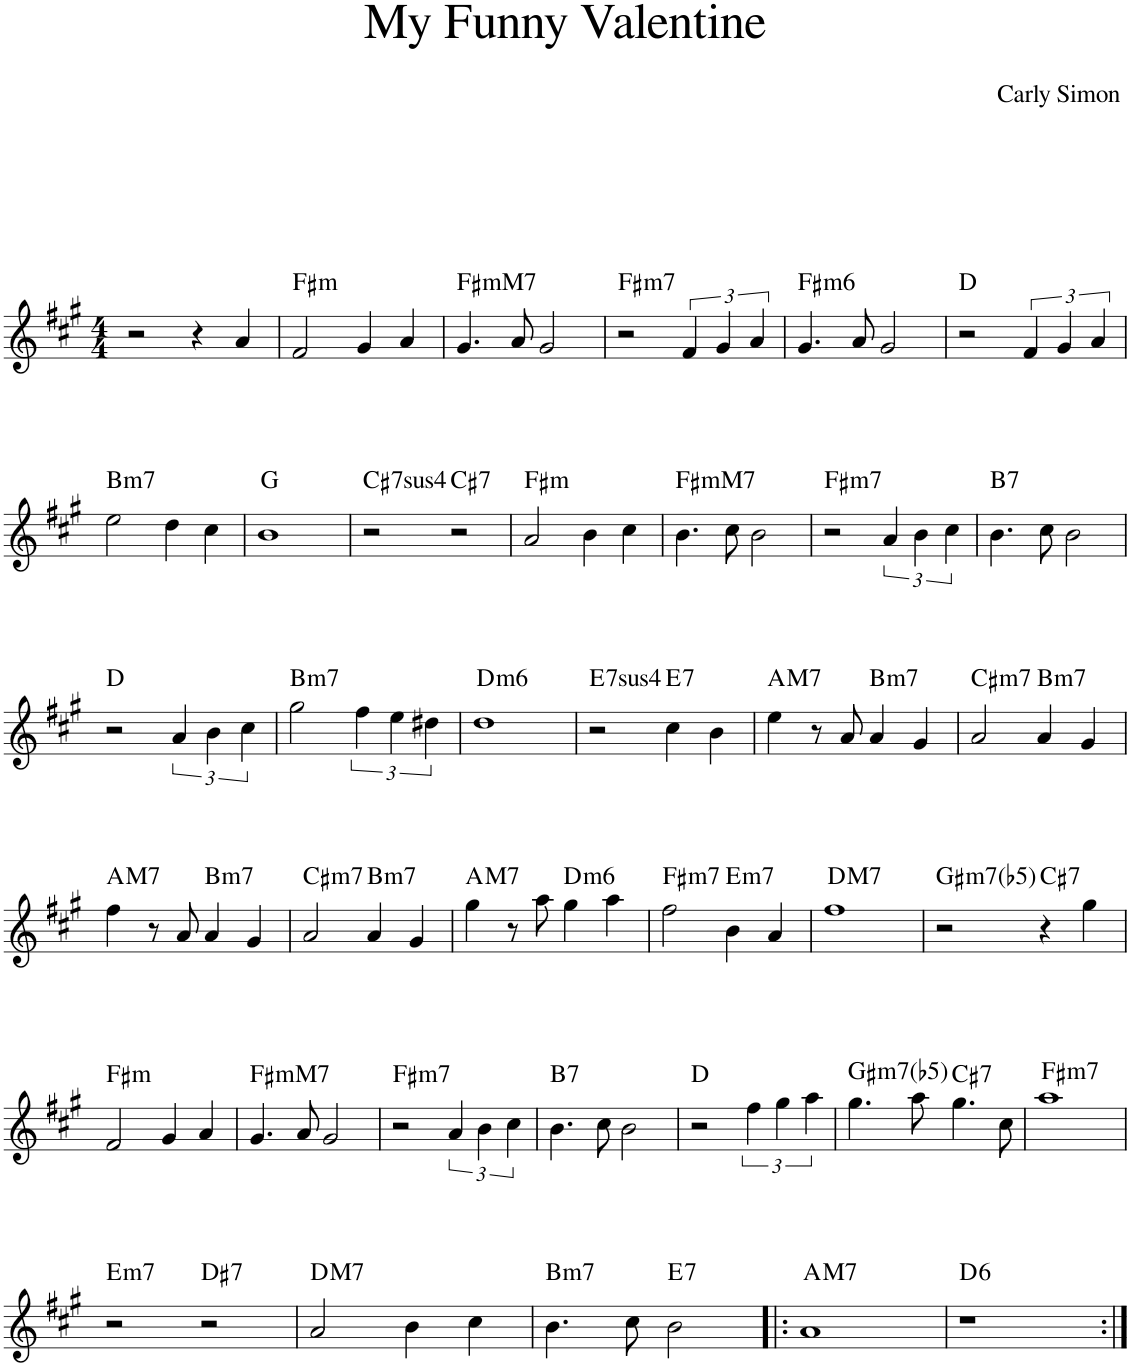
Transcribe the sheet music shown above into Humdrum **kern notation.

**kern	**harte
*part1	*part1
*staff1	*
*I"Piano	*
*I'Pno.	*
*clefG2	*
*k[f#c#g#]	*
*M4/4	*
=1	=1
2r	.
4r	.
4a/	.
=2	=2
!	!LO:H:kt=m
2f#/	F#:min
4g#/	.
4a/	.
=3	=3
!	!LO:H:kt=mM7
4.g#/	F#:minmaj7
8a/	.
2g#/	.
=4	=4
!	!LO:H:kt=m7
2r	F#:min7
6f#/	.
6g#/	.
6a/	.
=5	=5
!	!LO:H:kt=m6
4.g#/	F#:min6
8a/	.
2g#/	.
=6	=6
2r	D:maj
6f#/	.
6g#/	.
6a/	.
!!LO:LB:g=z
=7	=7
!	!LO:H:kt=m7
2ee\	B:min7
4dd\	.
4cc#\	.
=8	=8
1b	G:maj
=9	=9
!	!LO:H:kt=74
2r	C#:sus4(7)
!	!LO:H:kt=7
2r	C#:7
=10	=10
!	!LO:H:kt=m
2a/	F#:min
4b\	.
4cc#\	.
=11	=11
!	!LO:H:kt=mM7
4.b\	F#:minmaj7
8cc#\	.
2b\	.
=12	=12
!	!LO:H:kt=m7
2r	F#:min7
6a/	.
6b\	.
6cc#\	.
=13	=13
!	!LO:H:kt=7
4.b\	B:7
8cc#\	.
2b\	.
!!LO:LB:g=z
=14	=14
2r	D:maj
6a/	.
6b\	.
6cc#\	.
=15	=15
!	!LO:H:kt=m7
2gg#\	B:min7
6ff#\	.
6ee\	.
6dd#X\	.
=16	=16
!	!LO:H:kt=m6
1dd	D:min6
=17	=17
!	!LO:H:kt=74
2r	E:sus4(7)
!	!LO:H:kt=7
4cc#\	E:7
4b\	.
=18	=18
!	!LO:H:kt=M7
4ee\	A:maj7
8r	.
8a/	.
!	!LO:H:kt=m7
4a/	B:min7
4g#/	.
=19	=19
!	!LO:H:kt=m7
2a/	C#:min7
!	!LO:H:kt=m7
4a/	B:min7
4g#/	.
!!LO:LB:g=z
=20	=20
!	!LO:H:kt=M7
4ff#\	A:maj7
8r	.
8a/	.
!	!LO:H:kt=m7
4a/	B:min7
4g#/	.
=21	=21
!	!LO:H:kt=m7
2a/	C#:min7
!	!LO:H:kt=m7
4a/	B:min7
4g#/	.
=22	=22
!	!LO:H:kt=M7
4gg#\	A:maj7
8r	.
8aa\	.
!	!LO:H:kt=m6
4gg#\	D:min6
4aa\	.
=23	=23
!	!LO:H:kt=m7
2ff#\	F#:min7
!	!LO:H:kt=m7
4b\	E:min7
4a/	.
=24	=24
!	!LO:H:kt=M7
1ff#	D:maj7
=25	=25
!	!LO:H:kt=m7(b5)
2r	G#:hdim7
!	!LO:H:kt=7
4r	C#:7
4gg#\	.
!!LO:LB:g=z
=26	=26
!	!LO:H:kt=m
2f#/	F#:min
4g#/	.
4a/	.
=27	=27
!	!LO:H:kt=mM7
4.g#/	F#:minmaj7
8a/	.
2g#/	.
=28	=28
!	!LO:H:kt=m7
2r	F#:min7
6a/	.
6b\	.
6cc#\	.
=29	=29
!	!LO:H:kt=7
4.b\	B:7
8cc#\	.
2b\	.
=30	=30
2r	D:maj
6ff#\	.
6gg#\	.
6aa\	.
=31	=31
!	!LO:H:kt=m7(b5)
4.gg#\	G#:hdim7
8aa\	.
!	!LO:H:kt=7
4.gg#\	C#:7
8cc#\	.
=32	=32
!	!LO:H:kt=m7
1aa	F#:min7
!!LO:LB:g=z
=33	=33
!	!LO:H:kt=m7
2r	E:min7
!	!LO:H:kt=7
2r	D#:7
=34	=34
!	!LO:H:kt=M7
2a/	D:maj7
4b\	.
4cc#\	.
=35	=35
!	!LO:H:kt=m7
4.b\	B:min7
8cc#\	.
!	!LO:H:kt=7
2b\	E:7
=36!|:	=36!|:
!	!LO:H:kt=M7
1a	A:maj7
=37	=37
!	!LO:H:kt=6
1r	D:maj6
=:|!	=:|!
*-	*-
